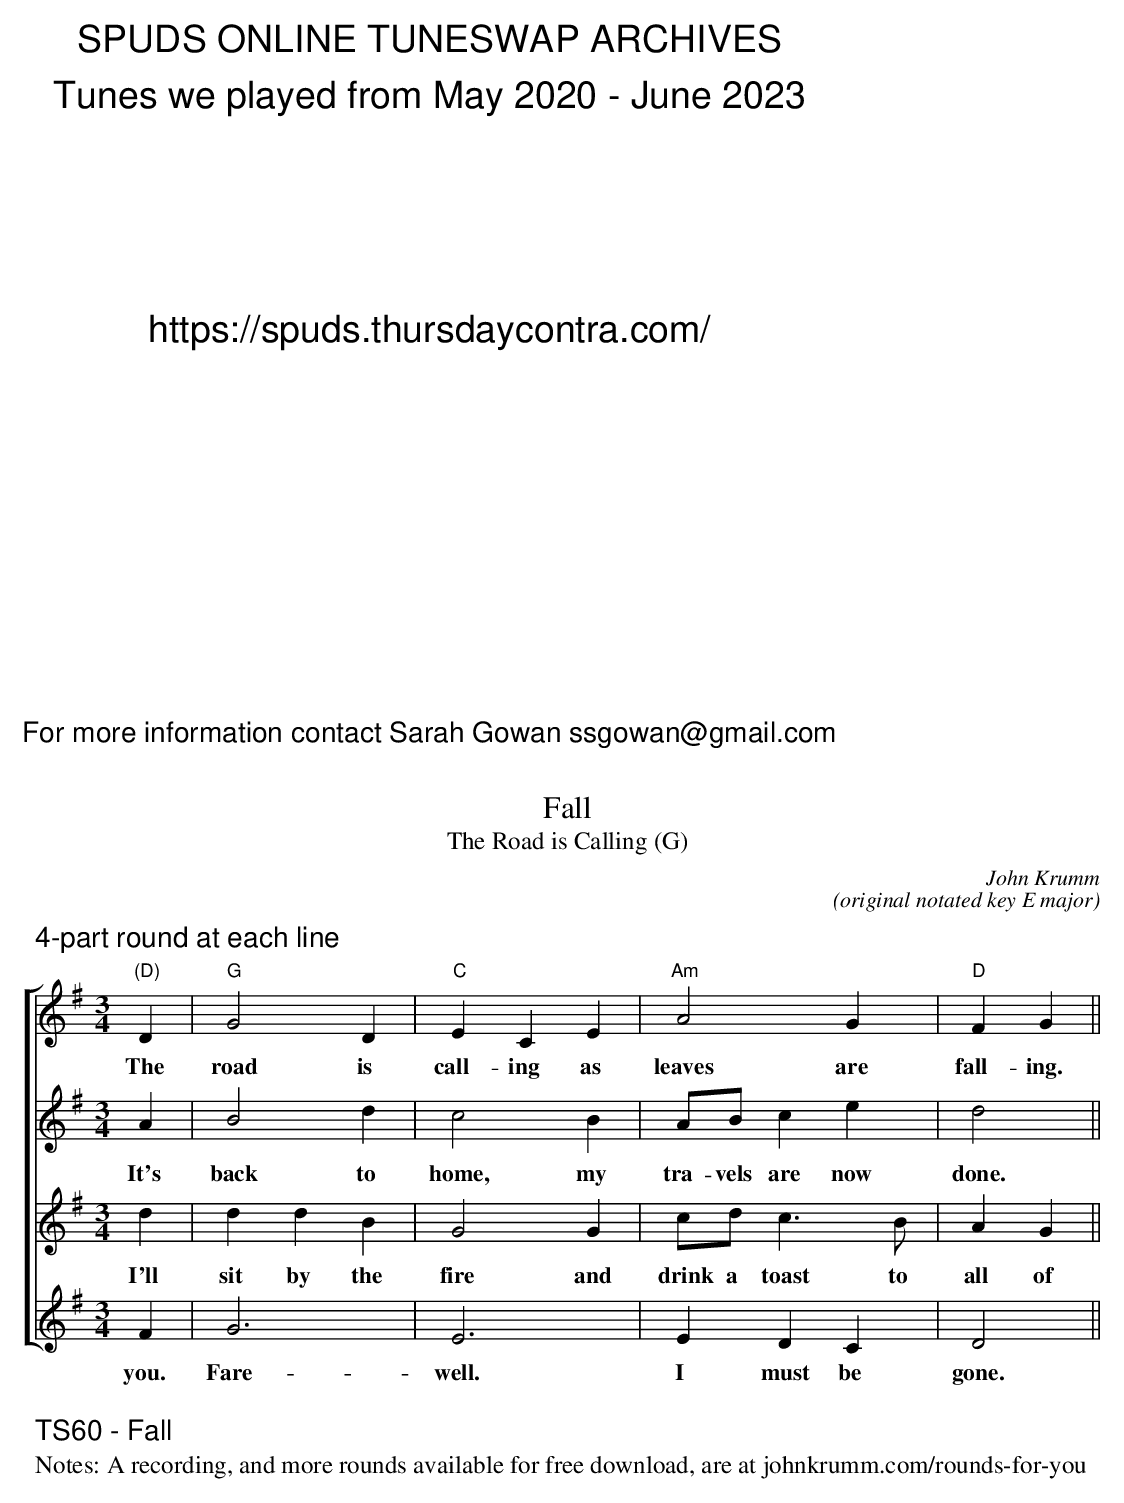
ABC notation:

X:1
T:Fall
T:The Road is Calling (G)
C:John Krumm
C:(original notated key E major)
M:3/4
L:1/4
K:Gmaj
%%text 4-part round at each line
%%score [1 2 3 4]
V:1
"(D)"D | "G"G2D | "C"ECE | "Am"A2G | "D"FG ||
w:The road is call-ing as leaves are fall-ing.
V:2
A | B2d | c2B | A/2B/2ce | d2 ||
w:It's back to home, my tra-vels are now done.
V:3
d | ddB | G2G | c/2d/2c3/2B/2 | AG ||
w:I'll sit by the fire and drink a toast to all of
V:4
F | G3 | E3 | EDC | D2 ||
w:you. Fare-well. I must be gone.
%%vskip 0.2in
V:5
!f!x|x3 | x3 | x3 | x2
A | B2d | c2B | A/2B/2ce | d2 ||
d | ddB | G2G | c/2d/2c3/2B/2 | AG ||
F | G3 | E3 | EDC | D2 ||
V:6
!p!x|x3 | x3 | x3 | x2
d | ddB | G2G | c/2d/2c3/2B/2 | AG ||
F | G3 | E3 | EDC | D2 ||
D | G2D | ECE | A2G | FG ||
V:7
!p!x|x3 | x3 | x3 | x2
F | G3 | E3 | EDC | D2 ||
D | G2D | ECE | A2G | FG ||
A | B2d | c2B | A/2B/2ce | d2 ||
